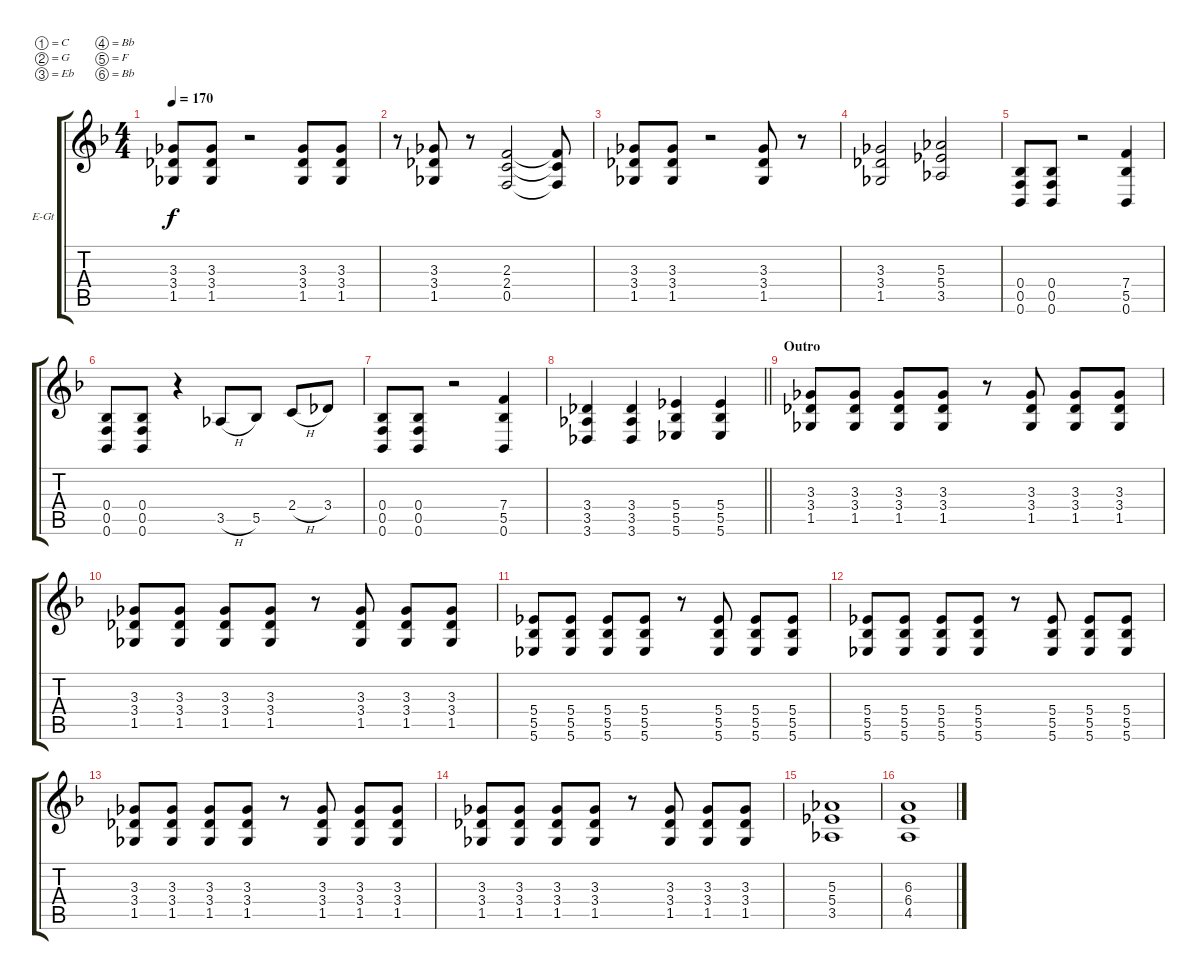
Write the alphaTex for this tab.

\bracketExtendMode groupsimilarinstruments
\firstSystemTrackNameOrientation horizontal
\otherSystemsTrackNameOrientation horizontal
\track ("Jesper Strömblad" "E-Gt") {instrument distortionguitar}
\staff {score tabs}
\tuning (C4 G3 Eb3 Bb2 F2 Bb1)
\ts (4 4)
\tempo 170
\clef g2
\ks dminor
(3.3 3.4 1.5).8{dy f} (3.3 3.4 1.5).8 r.2 (3.3 3.4 1.5).8 (3.3 3.4 1.5).8 |
r.8 (3.3 3.4 1.5).8 r.8 (2.3 2.4 0.5).2 (2.3{t} 2.4{t} 0.5{t}).8 |
(3.3 3.4 1.5).8 (3.3 3.4 1.5).8 r.2 (3.3 3.4 1.5).8 r.8 |
(3.3 3.4 1.5).2 (5.3 5.4 3.5).2 |
(0.4 0.5 0.6).8 (0.4 0.5 0.6).8 r.2 (7.4 5.5 0.6).4 |
(0.4 0.5 0.6).8 (0.4 0.5 0.6).8 r.4 3.5{h}.8 5.5.8 2.4{h}.8 3.4.8 |
(0.4 0.5 0.6).8 (0.4 0.5 0.6).8 r.2 (7.4 5.5 0.6).4 |
\barLineRight lightlight
(3.4 3.5 3.6).4 (3.4 3.5 3.6).4 (5.4 5.5 5.6).4 (5.4 5.5 5.6).4 |
\section ("" "Outro")
(3.3 3.4 1.5).8 (3.3 3.4 1.5).8 (3.3 3.4 1.5).8 (3.3 3.4 1.5).8 r.8 (3.3 3.4 1.5).8 (3.3 3.4 1.5).8 (3.3 3.4 1.5).8 |
(3.3 3.4 1.5).8 (3.3 3.4 1.5).8 (3.3 3.4 1.5).8 (3.3 3.4 1.5).8 r.8 (3.3 3.4 1.5).8 (3.3 3.4 1.5).8 (3.3 3.4 1.5).8 |
(5.4 5.5 5.6).8 (5.4 5.5 5.6).8 (5.4 5.5 5.6).8 (5.4 5.5 5.6).8 r.8 (5.4 5.5 5.6).8 (5.4 5.5 5.6).8 (5.4 5.5 5.6).8 |
(5.4 5.5 5.6).8 (5.4 5.5 5.6).8 (5.4 5.5 5.6).8 (5.4 5.5 5.6).8 r.8 (5.4 5.5 5.6).8 (5.4 5.5 5.6).8 (5.4 5.5 5.6).8 |
(3.3 3.4 1.5).8 (3.3 3.4 1.5).8 (3.3 3.4 1.5).8 (3.3 3.4 1.5).8 r.8 (3.3 3.4 1.5).8 (3.3 3.4 1.5).8 (3.3 3.4 1.5).8 |
(3.3 3.4 1.5).8 (3.3 3.4 1.5).8 (3.3 3.4 1.5).8 (3.3 3.4 1.5).8 r.8 (3.3 3.4 1.5).8 (3.3 3.4 1.5).8 (3.3 3.4 1.5).8 |
(5.3 5.4 3.5).1 |
(6.3 6.4 4.5).1
